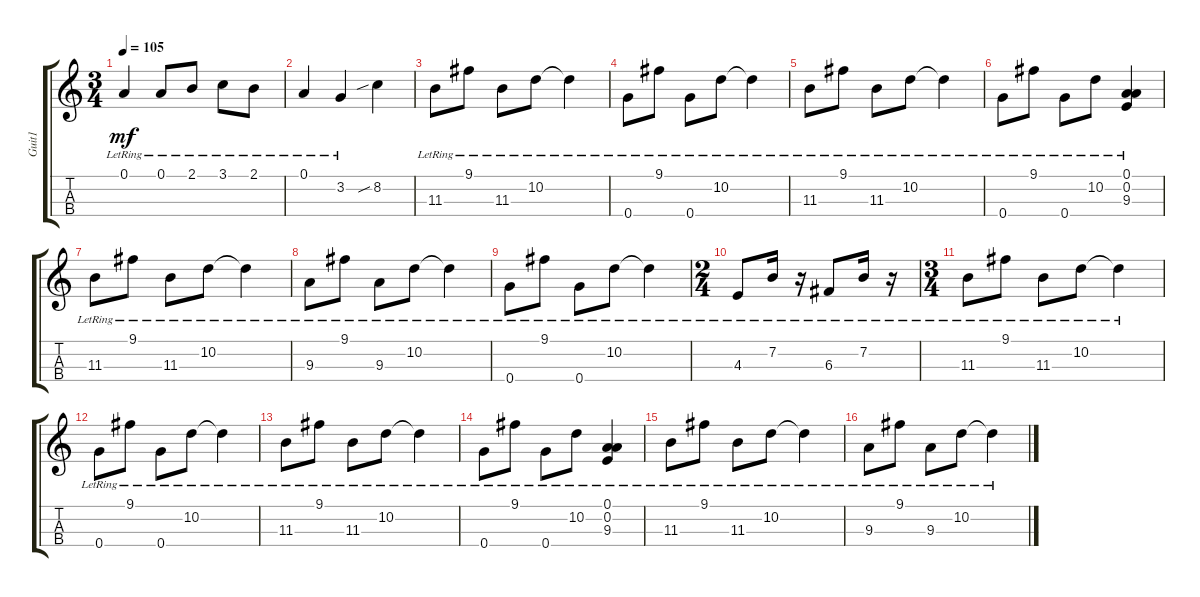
\track ("Guit1" "Guit1") {instrument shamisen}
\staff {score tabs}
\tuning (A4 E4 C4 G4) {hide}
\ts (3 4)
\tempo 105
\clef g2
\ks c
0.1{lr}.4{dy mf} 0.1{lr}.8 2.1{lr}.8 3.1{lr}.8 2.1{lr}.8 |
0.1{lr}.4 3.2{lr}.4 8.2{sib}.4 |
11.3{lr}.8 9.1{lr}.8 11.3{lr}.8 10.2{lr}.8 10.2{lr t}.4 |
0.4{lr}.8 9.1{lr}.8 0.4{lr}.8 10.2{lr}.8 10.2{lr t}.4 |
11.3{lr}.8 9.1{lr}.8 11.3{lr}.8 10.2{lr}.8 10.2{lr t}.4 |
0.4{lr}.8 9.1{lr}.8 0.4{lr}.8 10.2{lr}.8 (0.1 0.2{lr} 9.3{lr}).4 |
11.3{lr}.8 9.1{lr}.8 11.3{lr}.8 10.2{lr}.8 10.2{lr t}.4 |
9.3{lr}.8 9.1{lr}.8 9.3{lr}.8 10.2{lr}.8 10.2{lr t}.4 |
0.4{lr}.8 9.1{lr}.8 0.4{lr}.8 10.2{lr}.8 10.2{lr t}.4 |
\ts (2 4)
4.3{lr}.8 7.2{lr}.16 r.16 6.3{lr}.8 7.2{lr}.16 r.16 |
\ts (3 4)
11.3{lr}.8 9.1{lr}.8 11.3{lr}.8 10.2{lr}.8 10.2{lr t}.4 |
0.4{lr}.8 9.1{lr}.8 0.4{lr}.8 10.2{lr}.8 10.2{lr t}.4 |
11.3{lr}.8 9.1{lr}.8 11.3{lr}.8 10.2{lr}.8 10.2{lr t}.4 |
0.4{lr}.8 9.1{lr}.8 0.4{lr}.8 10.2{lr}.8 (0.1 0.2{lr} 9.3{lr}).4 |
11.3{lr}.8 9.1{lr}.8 11.3{lr}.8 10.2{lr}.8 10.2{lr t}.4 |
9.3{lr}.8 9.1{lr}.8 9.3{lr}.8 10.2{lr}.8 10.2{lr t}.4
